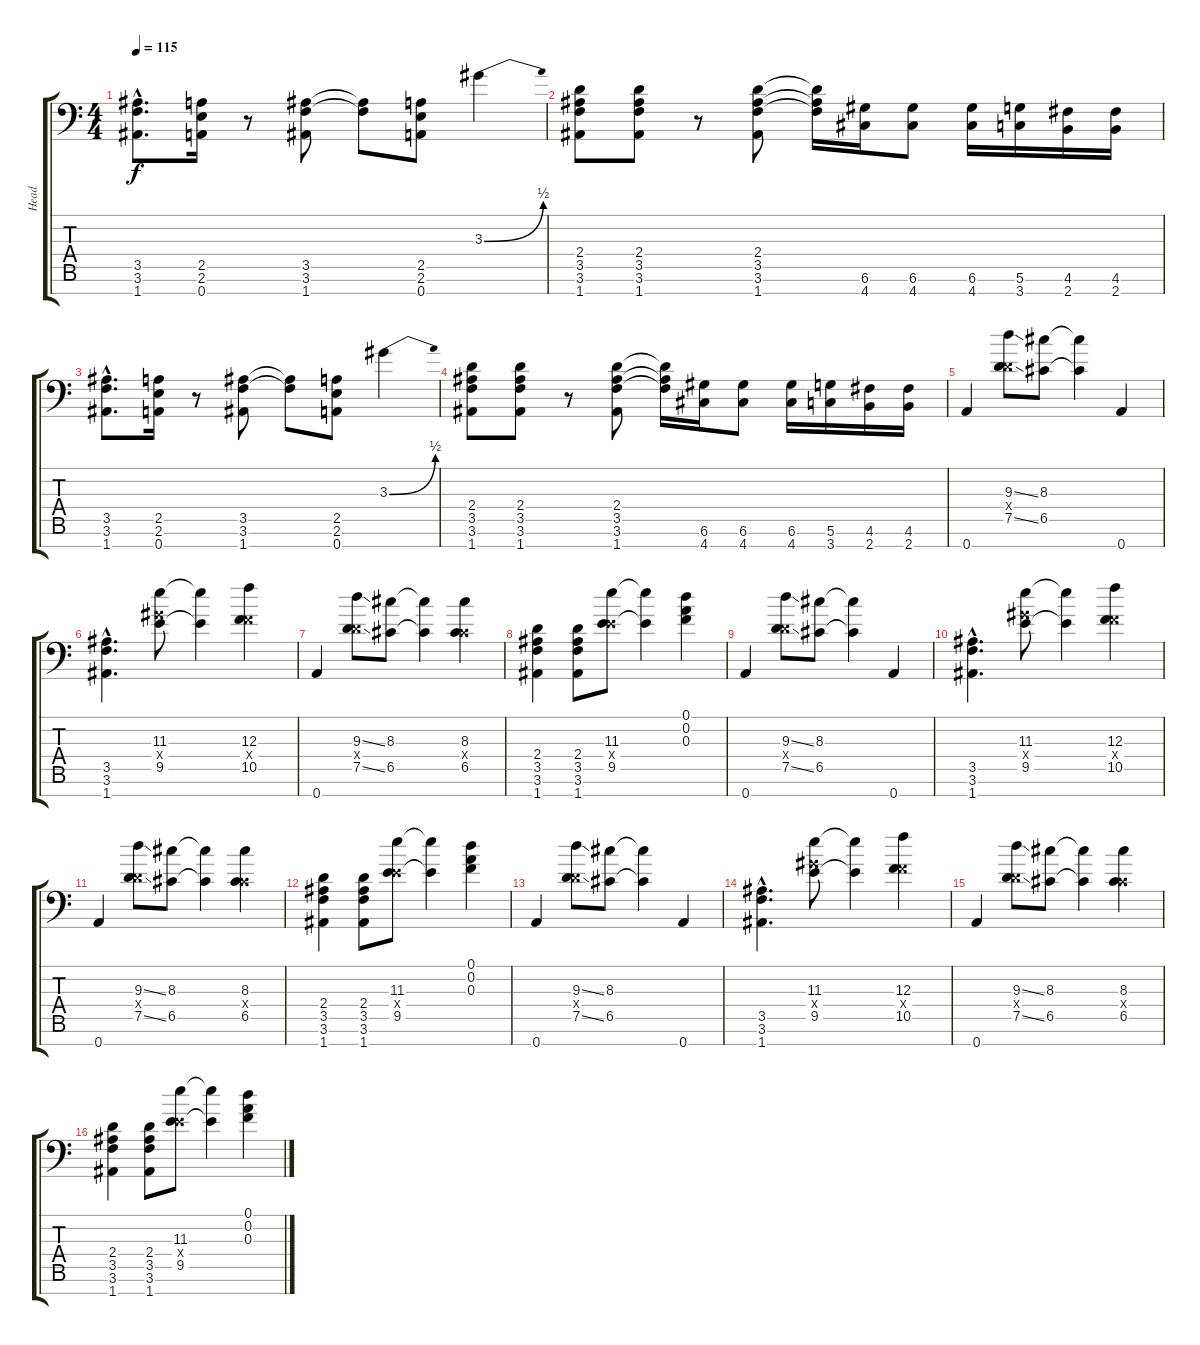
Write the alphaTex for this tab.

\track ("Head" "Head") {instrument distortionguitar}
\staff {score tabs}
\tuning (D4 A3 F3 C3 G2 D2 A1) {hide}
\ts (4 4)
\tempo 115
\clef f4
\ks c
(3.5{hac} 3.6{hac} 1.7{hac}).8{d dy f} (2.5 2.6 0.7).16 r.8 (3.5 3.6 1.7).8 (3.5{t} 3.6{t}).8 (2.5 2.6 0.7).8 3.3{be (bend 0 0 60 2)}.4 |
(2.4 3.5 3.6 1.7).8 (2.4 3.5 3.6 1.7).8 r.8 (2.4 3.5 3.6 1.7).8 (2.4{t} 3.5{t} 3.6{t}).16 (6.6 4.7).16 (6.6 4.7).8 (6.6 4.7).16 (5.6 3.7).16 (4.6 2.7).16 (4.6 2.7).16 |
(3.5{hac} 3.6{hac} 1.7{hac}).8{d} (2.5 2.6 0.7).16 r.8 (3.5 3.6 1.7).8 (3.5{t} 3.6{t}).8 (2.5 2.6 0.7).8 3.3{be (bend 0 0 60 2)}.4 |
(2.4 3.5 3.6 1.7).8 (2.4 3.5 3.6 1.7).8 r.8 (2.4 3.5 3.6 1.7).8 (2.4{t} 3.5{t} 3.6{t}).16 (6.6 4.7).16 (6.6 4.7).8 (6.6 4.7).16 (5.6 3.7).16 (4.6 2.7).16 (4.6 2.7).16 |
0.7.4 (9.3{ss} 2.4{x} 7.5{ss}).8 (8.3 6.5).8 (8.3{t} 6.5{t}).4 0.7.4 |
(3.5{hac} 3.6{hac} 1.7{hac}).4{d} (11.3 8.4{x} 9.5).8 (11.3{t} 9.5{t}).4 (12.3 5.4{x} 10.5).4 |
0.7.4 (9.3{ss} 2.4{x} 7.5{ss}).8 (8.3 6.5).8 (8.3{t} 6.5{t}).4 (8.3 1.4{x} 6.5).4 |
(2.4 3.5 3.6 1.7).4 (2.4 3.5 3.6 1.7).8 (11.3 4.4{x} 9.5).8 (11.3{t} 9.5{t}).4 (0.1 0.2 0.3).4 |
0.7.4 (9.3{ss} 2.4{x} 7.5{ss}).8 (8.3 6.5).8 (8.3{t} 6.5{t}).4 0.7.4 |
(3.5{hac} 3.6{hac} 1.7{hac}).4{d} (11.3 8.4{x} 9.5).8 (11.3{t} 9.5{t}).4 (12.3 5.4{x} 10.5).4 |
0.7.4 (9.3{ss} 2.4{x} 7.5{ss}).8 (8.3 6.5).8 (8.3{t} 6.5{t}).4 (8.3 1.4{x} 6.5).4 |
(2.4 3.5 3.6 1.7).4 (2.4 3.5 3.6 1.7).8 (11.3 4.4{x} 9.5).8 (11.3{t} 9.5{t}).4 (0.1 0.2 0.3).4 |
0.7.4 (9.3{ss} 2.4{x} 7.5{ss}).8 (8.3 6.5).8 (8.3{t} 6.5{t}).4 0.7.4 |
(3.5{hac} 3.6{hac} 1.7{hac}).4{d} (11.3 8.4{x} 9.5).8 (11.3{t} 9.5{t}).4 (12.3 5.4{x} 10.5).4 |
0.7.4 (9.3{ss} 2.4{x} 7.5{ss}).8 (8.3 6.5).8 (8.3{t} 6.5{t}).4 (8.3 1.4{x} 6.5).4 |
(2.4 3.5 3.6 1.7).4 (2.4 3.5 3.6 1.7).8 (11.3 4.4{x} 9.5).8 (11.3{t} 9.5{t}).4 (0.1 0.2 0.3).4
